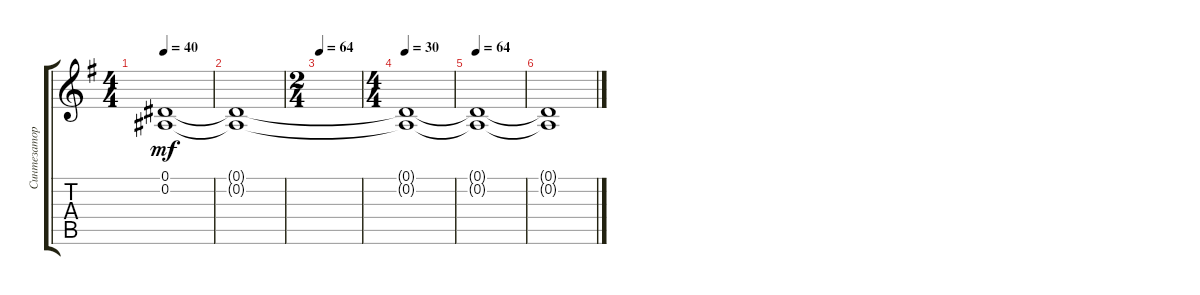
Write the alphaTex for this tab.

\track ("Синтезатор" "Синтезатор") {instrument stringensemble1}
\staff {score tabs}
\tuning (Eb4 Bb3 Gb3 Db3 Ab2 Eb2) {hide}
\ts (4 4)
\tempo 40
\clef g2
\ks eminor
(0.1{t} 0.2{t}).1{dy mf} |
(0.1{t} 0.2{t}).1 |
\ts (2 4)
\tempo 64
|
\ts (4 4)
\tempo 30
(0.1{t} 0.2{t}).1{volume 0} |
\tempo 64
(0.1{t} 0.2{t}).1 |
(0.1{t} 0.2{t}).1
